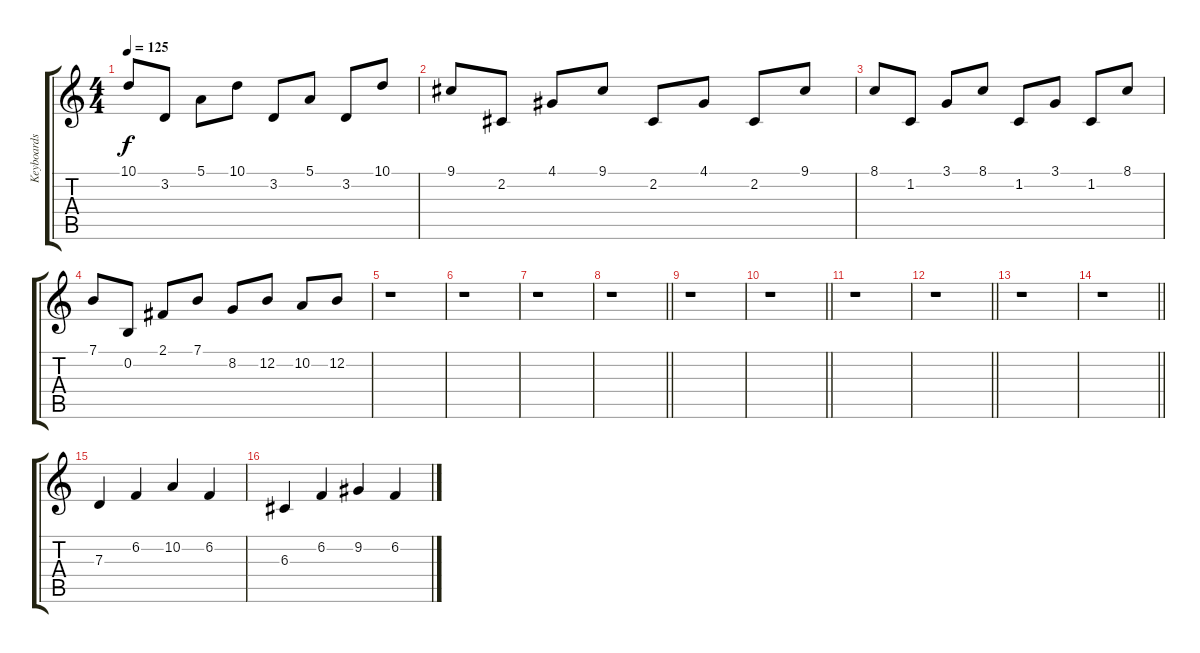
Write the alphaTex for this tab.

\track ("Keyboards " "Keyboards ") {instrument pad1newage}
\staff {score tabs}
\tuning (E4 B3 G3 D3 A2 E2) {hide}
\ts (4 4)
\tempo 125
\clef g2
\ks c
10.1.8{dy f} 3.2.8 5.1.8 10.1.8 3.2.8 5.1.8 3.2.8 10.1.8 |
9.1.8 2.2.8 4.1.8 9.1.8 2.2.8 4.1.8 2.2.8 9.1.8 |
8.1.8 1.2.8 3.1.8 8.1.8 1.2.8 3.1.8 1.2.8 8.1.8 |
7.1.8 0.2.8 2.1.8 7.1.8 8.2.8 12.2.8 10.2.8 12.2.8 |
r.1 |
r.1 |
r.1 |
\barLineRight lightlight
r.1 |
r.1 |
\barLineRight lightlight
r.1 |
r.1 |
\barLineRight lightlight
r.1 |
r.1 |
\barLineRight lightlight
r.1 |
\section ("" "")
7.3.4 6.2.4 10.2.4 6.2.4 |
6.3.4 6.2.4 9.2.4 6.2.4
